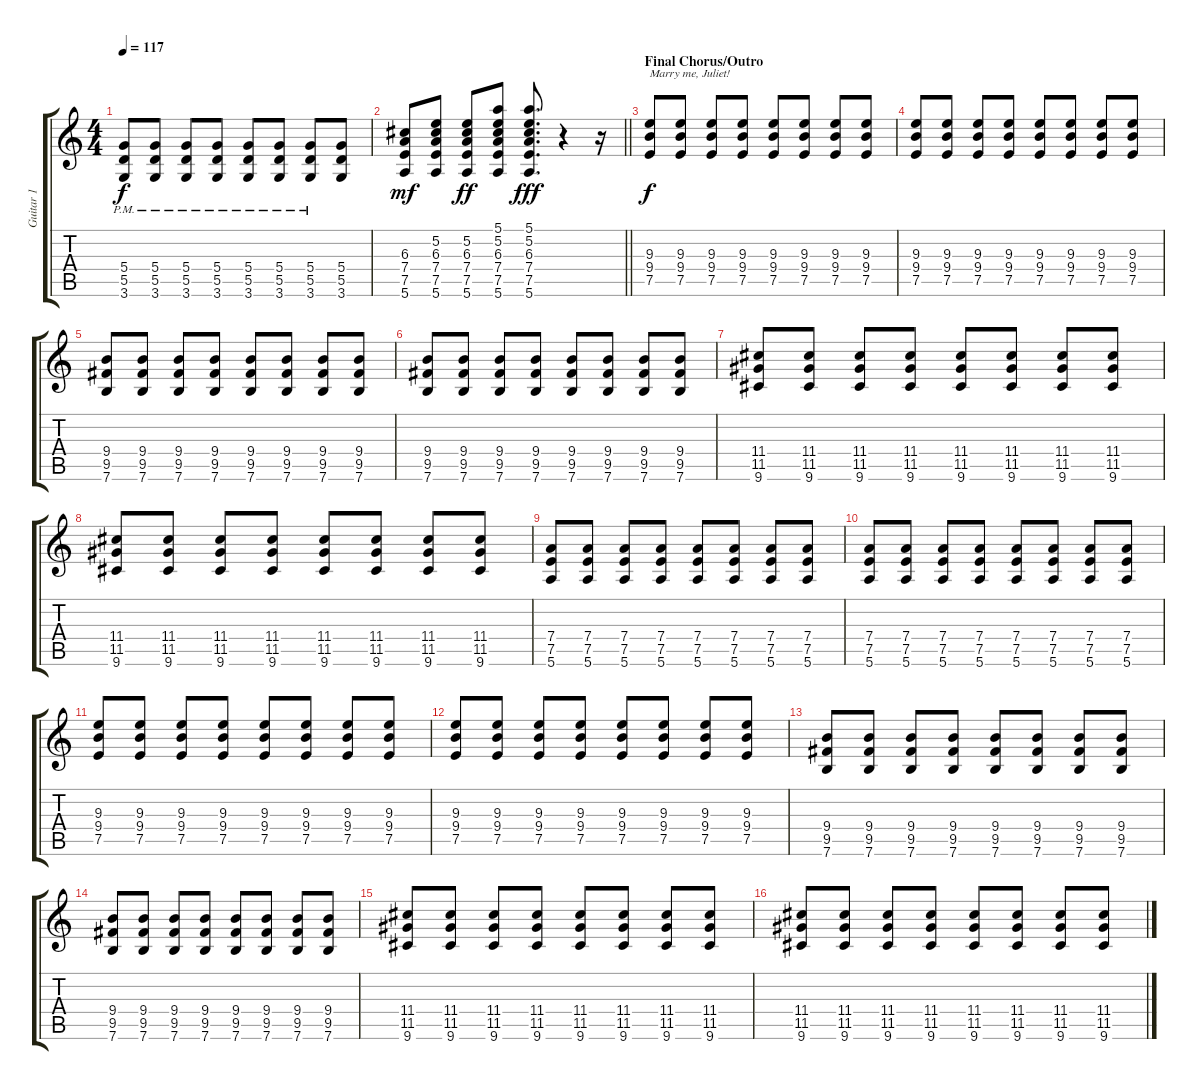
\track ("Guitar 1" "Guitar 1") {instrument electricguitarmuted}
\staff {score tabs}
\tuning (E4 B3 G3 D3 A2 E2) {hide}
\ts (4 4)
\tempo 117
\clef g2
\ks c
(5.4{pm} 5.5{pm} 3.6{pm}).8{dy f instrument distortionguitar} (5.4{pm} 5.5{pm} 3.6{pm}).8{volume 13} (5.4{pm} 5.5{pm} 3.6{pm}).8 (5.4{pm} 5.5{pm} 3.6).8 (5.4{pm} 5.5{pm} 3.6).8 (5.4{pm} 5.5 3.6).8 (5.4{pm} 5.5 3.6).8 (5.4 5.5 3.6).8 |
\barLineRight lightlight
(6.3 7.4 7.5 5.6).8{dy mf} (5.2 6.3 7.4 7.5 5.6).8 (5.2 6.3 7.4 7.5 5.6).8{dy ff} (5.1 5.2 6.3 7.4 7.5 5.6).8 (5.1 5.2 6.3 7.4 7.5 5.6).8{d dy fff} r.4 r.16 |
\section ("" "Final Chorus/Outro")
(9.3 9.4 7.5).8{txt "Marry me, Juliet!" dy f} (9.3 9.4 7.5).8 (9.3 9.4 7.5).8 (9.3 9.4 7.5).8 (9.3 9.4 7.5).8 (9.3 9.4 7.5).8 (9.3 9.4 7.5).8 (9.3 9.4 7.5).8 |
(9.3 9.4 7.5).8 (9.3 9.4 7.5).8 (9.3 9.4 7.5).8 (9.3 9.4 7.5).8 (9.3 9.4 7.5).8 (9.3 9.4 7.5).8 (9.3 9.4 7.5).8 (9.3 9.4 7.5).8 |
(9.4 9.5 7.6).8 (9.4 9.5 7.6).8 (9.4 9.5 7.6).8 (9.4 9.5 7.6).8 (9.4 9.5 7.6).8 (9.4 9.5 7.6).8 (9.4 9.5 7.6).8 (9.4 9.5 7.6).8 |
(9.4 9.5 7.6).8 (9.4 9.5 7.6).8 (9.4 9.5 7.6).8 (9.4 9.5 7.6).8 (9.4 9.5 7.6).8 (9.4 9.5 7.6).8 (9.4 9.5 7.6).8 (9.4 9.5 7.6).8 |
(11.4 11.5 9.6).8 (11.4 11.5 9.6).8 (11.4 11.5 9.6).8 (11.4 11.5 9.6).8 (11.4 11.5 9.6).8 (11.4 11.5 9.6).8 (11.4 11.5 9.6).8 (11.4 11.5 9.6).8 |
(11.4 11.5 9.6).8 (11.4 11.5 9.6).8 (11.4 11.5 9.6).8 (11.4 11.5 9.6).8 (11.4 11.5 9.6).8 (11.4 11.5 9.6).8 (11.4 11.5 9.6).8 (11.4 11.5 9.6).8 |
(7.4 7.5 5.6).8 (7.4 7.5 5.6).8 (7.4 7.5 5.6).8 (7.4 7.5 5.6).8 (7.4 7.5 5.6).8 (7.4 7.5 5.6).8 (7.4 7.5 5.6).8 (7.4 7.5 5.6).8 |
(7.4 7.5 5.6).8 (7.4 7.5 5.6).8 (7.4 7.5 5.6).8 (7.4 7.5 5.6).8 (7.4 7.5 5.6).8 (7.4 7.5 5.6).8 (7.4 7.5 5.6).8 (7.4 7.5 5.6).8 |
(9.3 9.4 7.5).8 (9.3 9.4 7.5).8 (9.3 9.4 7.5).8 (9.3 9.4 7.5).8 (9.3 9.4 7.5).8 (9.3 9.4 7.5).8 (9.3 9.4 7.5).8 (9.3 9.4 7.5).8 |
(9.3 9.4 7.5).8 (9.3 9.4 7.5).8 (9.3 9.4 7.5).8 (9.3 9.4 7.5).8 (9.3 9.4 7.5).8 (9.3 9.4 7.5).8 (9.3 9.4 7.5).8 (9.3 9.4 7.5).8 |
(9.4 9.5 7.6).8 (9.4 9.5 7.6).8 (9.4 9.5 7.6).8 (9.4 9.5 7.6).8 (9.4 9.5 7.6).8 (9.4 9.5 7.6).8 (9.4 9.5 7.6).8 (9.4 9.5 7.6).8 |
(9.4 9.5 7.6).8 (9.4 9.5 7.6).8 (9.4 9.5 7.6).8 (9.4 9.5 7.6).8 (9.4 9.5 7.6).8 (9.4 9.5 7.6).8 (9.4 9.5 7.6).8 (9.4 9.5 7.6).8 |
(11.4 11.5 9.6).8 (11.4 11.5 9.6).8 (11.4 11.5 9.6).8 (11.4 11.5 9.6).8 (11.4 11.5 9.6).8 (11.4 11.5 9.6).8 (11.4 11.5 9.6).8 (11.4 11.5 9.6).8 |
(11.4 11.5 9.6).8 (11.4 11.5 9.6).8 (11.4 11.5 9.6).8 (11.4 11.5 9.6).8 (11.4 11.5 9.6).8 (11.4 11.5 9.6).8 (11.4 11.5 9.6).8 (11.4 11.5 9.6).8
